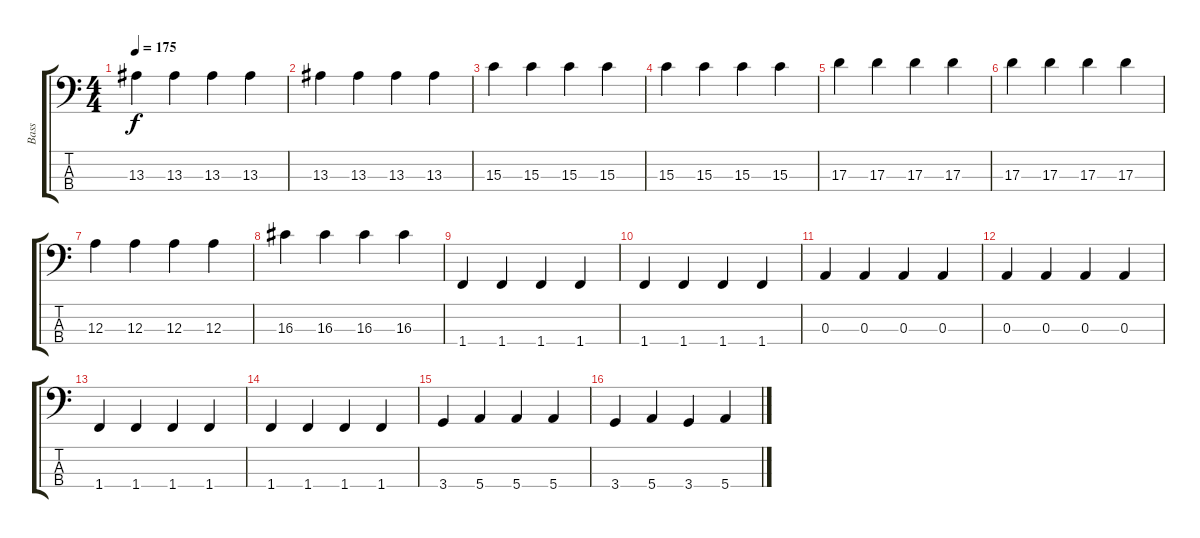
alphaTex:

\track ("Bass" "Bass") {instrument electricbasspick}
\staff {score tabs}
\tuning (G2 D2 A1 E1) {hide}
\ts (4 4)
\tempo 175
\clef f4
\ks c
13.3.4{dy f} 13.3.4 13.3.4 13.3.4 |
13.3.4 13.3.4 13.3.4 13.3.4 |
15.3.4 15.3.4 15.3.4 15.3.4 |
15.3.4 15.3.4 15.3.4 15.3.4 |
17.3.4 17.3.4 17.3.4 17.3.4 |
17.3.4 17.3.4 17.3.4 17.3.4 |
12.3.4 12.3.4 12.3.4 12.3.4 |
16.3.4 16.3.4 16.3.4 16.3.4 |
1.4.4 1.4.4 1.4.4 1.4.4 |
1.4.4 1.4.4 1.4.4 1.4.4 |
0.3.4 0.3.4 0.3.4 0.3.4 |
0.3.4 0.3.4 0.3.4 0.3.4 |
1.4.4 1.4.4 1.4.4 1.4.4 |
1.4.4 1.4.4 1.4.4 1.4.4 |
3.4.4 5.4.4 5.4.4 5.4.4 |
3.4.4 5.4.4 3.4.4 5.4.4
